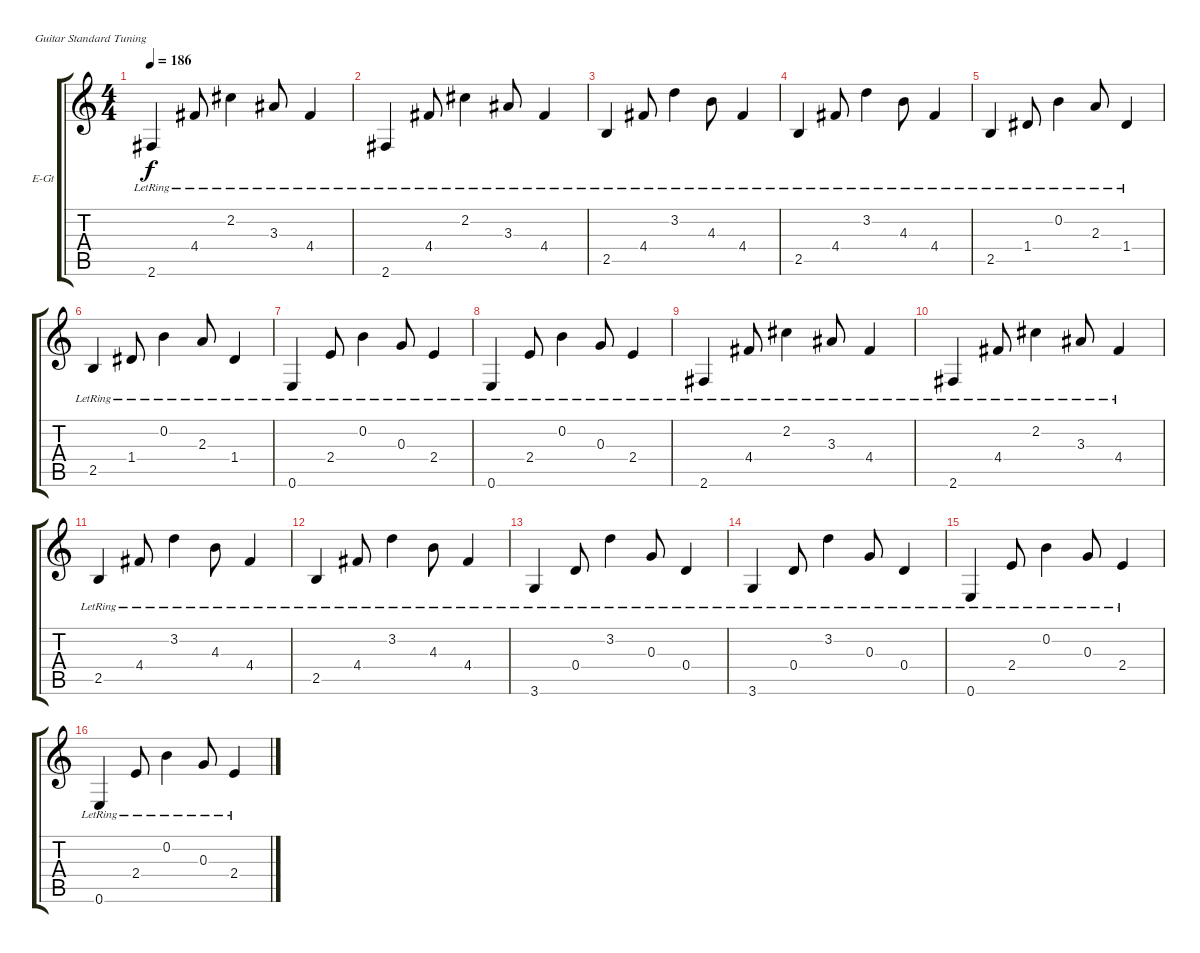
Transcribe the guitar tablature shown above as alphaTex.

\defaultSystemsLayout 4
\bracketExtendMode groupsimilarinstruments
\firstSystemTrackNameOrientation horizontal
\otherSystemsTrackNameOrientation horizontal
\track ("Electric Guitar" "E-Gt") {instrument electricguitarclean}
\staff {score tabs}
\tuning (E4 B3 G3 D3 A2 E2)
\ts (4 4)
\tempo 186
\clef g2
\ks c
2.6{lr}.4{dy f} 4.4{lr}.8 2.2{lr}.4 3.3{lr}.8 4.4{lr}.4 |
2.6{lr}.4 4.4{lr}.8 2.2{lr}.4 3.3{lr}.8 4.4{lr}.4 |
2.5{lr}.4 4.4{lr}.8 3.2{lr}.4 4.3{lr}.8 4.4{lr}.4 |
2.5{lr}.4 4.4{lr}.8 3.2{lr}.4 4.3{lr}.8 4.4{lr}.4 |
2.5{lr}.4 1.4{lr}.8 0.2{lr}.4 2.3{lr}.8 1.4{lr}.4 |
2.5{lr}.4 1.4{lr}.8 0.2{lr}.4 2.3{lr}.8 1.4{lr}.4 |
0.6{lr}.4 2.4{lr}.8 0.2{lr}.4 0.3{lr}.8 2.4{lr}.4 |
0.6{lr}.4 2.4{lr}.8 0.2{lr}.4 0.3{lr}.8 2.4{lr}.4 |
2.6{lr}.4 4.4{lr}.8 2.2{lr}.4 3.3{lr}.8 4.4{lr}.4 |
2.6{lr}.4 4.4{lr}.8 2.2{lr}.4 3.3{lr}.8 4.4{lr}.4 |
2.5{lr}.4 4.4{lr}.8 3.2{lr}.4 4.3{lr}.8 4.4{lr}.4 |
2.5{lr}.4 4.4{lr}.8 3.2{lr}.4 4.3{lr}.8 4.4{lr}.4 |
3.6{lr}.4 0.4{lr}.8 3.2{lr}.4 0.3{lr}.8 0.4{lr}.4 |
3.6{lr}.4 0.4{lr}.8 3.2{lr}.4 0.3{lr}.8 0.4{lr}.4 |
0.6{lr}.4 2.4{lr}.8 0.2{lr}.4 0.3{lr}.8 2.4{lr}.4 |
0.6{lr}.4 2.4{lr}.8 0.2{lr}.4 0.3{lr}.8 2.4{lr}.4
